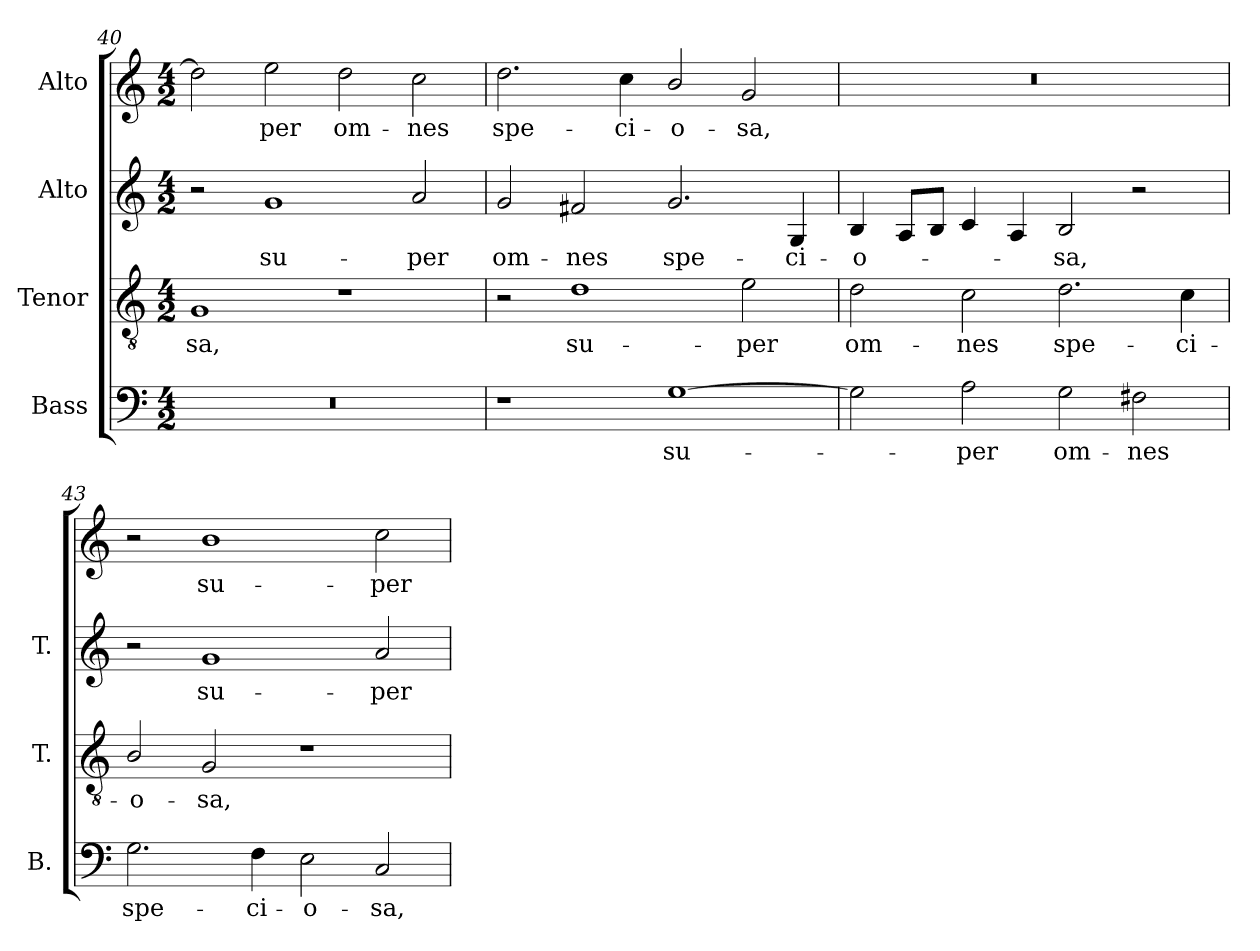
**kern	**text	**kern	**text	**kern	**text	**kern	**text
*part4	*part4	*part3	*part3	*part2	*part2	*part1	*part1
*staff4	*staff4	*staff3	*staff3	*staff2	*staff2	*staff1	*staff1
*I"Bass	*	*I"Tenor	*	*I"Alto	*	*I"Alto	*
*I'B.	*	*I'T.	*	*I'T.	*	*	*
!!LO:LB:g=z
*clefF4	*	*clefGv2	*	*clefG2	*	*clefG2	*
*	*	*ITrd7c12	*	*ITrd7c12	*	*	*
*k[]	*	*k[]	*	*k[]	*	*k[]	*
*C:	*	*C:	*	*C:	*	*C:	*
*M4/2	*	*M4/2	*	*M4/2	*	*M4/2	*
=40	=40	=40	=40	=40	=40	=40	=40
!LO:N:vis=1	!	!	!	!	!	!	!
!	!	!	!LO:LY:b:color=#000000	!	!	!	!
0r	.	1GGi	-sa,	2r	.	2ddi\]	.
!	!	!	!	!	!LO:LY:b:color=#000000	!	!
!	!	!	!	!	!	!	!LO:LY:b:color=#000000
.	.	.	.	1Gi	su-	2eei\	-per
!	!	!	!	!	!	!	!LO:LY:b:color=#000000
.	.	1r	.	.	.	2ddi\	om-
!	!	!	!	!	!LO:LY:b:color=#000000	!	!
!	!	!	!	!	!	!	!LO:LY:b:color=#000000
.	.	.	.	2Ai/	-per	2cci\	-nes
=41	=41	=41	=41	=41	=41	=41	=41
!	!	!	!	!	!LO:LY:b:color=#000000	!	!
!	!	!	!	!	!	!	!LO:LY:b:color=#000000
1r	.	2r	.	2Gi/	om-	2.ddi\	spe-
!	!	!	!LO:LY:b:color=#000000	!	!	!	!
!	!	!	!	!	!LO:LY:b:color=#000000	!	!
.	.	1Di	su-	2F#Xi/	-nes	.	.
!	!	!	!	!	!	!	!LO:LY:b:color=#000000
.	.	.	.	.	.	4cci\	-ci-
!	!LO:LY:b:color=#000000	!	!	!	!	!	!
!	!	!	!	!	!LO:LY:b:color=#000000	!	!
!	!	!	!	!	!	!	!LO:LY:b:color=#000000
[1Gi	su-	.	.	2.Gi/	spe-	2bi/	-o-
!	!	!	!LO:LY:b:color=#000000	!	!	!	!
!	!	!	!	!	!	!	!LO:LY:b:color=#000000
.	.	2Ei\	-per	.	.	2gi/	-sa,
!	!	!	!	!	!LO:LY:b:color=#000000	!	!
.	.	.	.	4GGi/	-ci-	.	.
=42	=42	=42	=42	=42	=42	=42	=42
!	!	!	!LO:LY:b:color=#000000	!	!	!	!
!	!	!	!	!	!LO:LY:b:color=#000000	!LO:N:vis=1	!
2Gi\]	.	2Di\	om-	4BBi/	-o-	0r	.
.	.	.	.	8AAi/L	.	.	.
.	.	.	.	8BBi/J	.	.	.
!	!LO:LY:b:color=#000000	!	!	!	!	!	!
!	!	!	!LO:LY:b:color=#000000	!	!	!	!
2Ai\	-per	2Ci\	-nes	4Ci/	.	.	.
.	.	.	.	4AAi/	.	.	.
!	!LO:LY:b:color=#000000	!	!	!	!	!	!
!	!	!	!LO:LY:b:color=#000000	!	!	!	!
!	!	!	!	!	!LO:LY:b:color=#000000	!	!
2Gi\	om-	2.Di\	spe-	2BBi/	-sa,	.	.
!	!LO:LY:b:color=#000000	!	!	!	!	!	!
2F#Xi\	-nes	.	.	2r	.	.	.
!	!	!	!LO:LY:b:color=#000000	!	!	!	!
.	.	4Ci\	-ci-	.	.	.	.
=43	=43	=43	=43	=43	=43	=43	=43
!	!LO:LY:b:color=#000000	!	!	!	!	!	!
!	!	!	!LO:LY:b:color=#000000	!	!	!	!
2.Gi\	spe-	2BBi/	-o-	2r	.	2r	.
!	!	!	!LO:LY:b:color=#000000	!	!	!	!
!	!	!	!	!	!LO:LY:b:color=#000000	!	!
!	!	!	!	!	!	!	!LO:LY:b:color=#000000
.	.	2GGi/	-sa,	1Gi	su-	1bi	su-
!	!LO:LY:b:color=#000000	!	!	!	!	!	!
4Fi\	-ci-	.	.	.	.	.	.
!	!LO:LY:b:color=#000000	!	!	!	!	!	!
2Ei\	-o-	1r	.	.	.	.	.
!	!LO:LY:b:color=#000000	!	!	!	!	!	!
!	!	!	!	!	!LO:LY:b:color=#000000	!	!
!	!	!	!	!	!	!	!LO:LY:b:color=#000000
2Ci/	-sa,	.	.	2Ai/	-per	2cci\	-per
=	=	=	=	=	=	=	=
*-	*-	*-	*-	*-	*-	*-	*-
